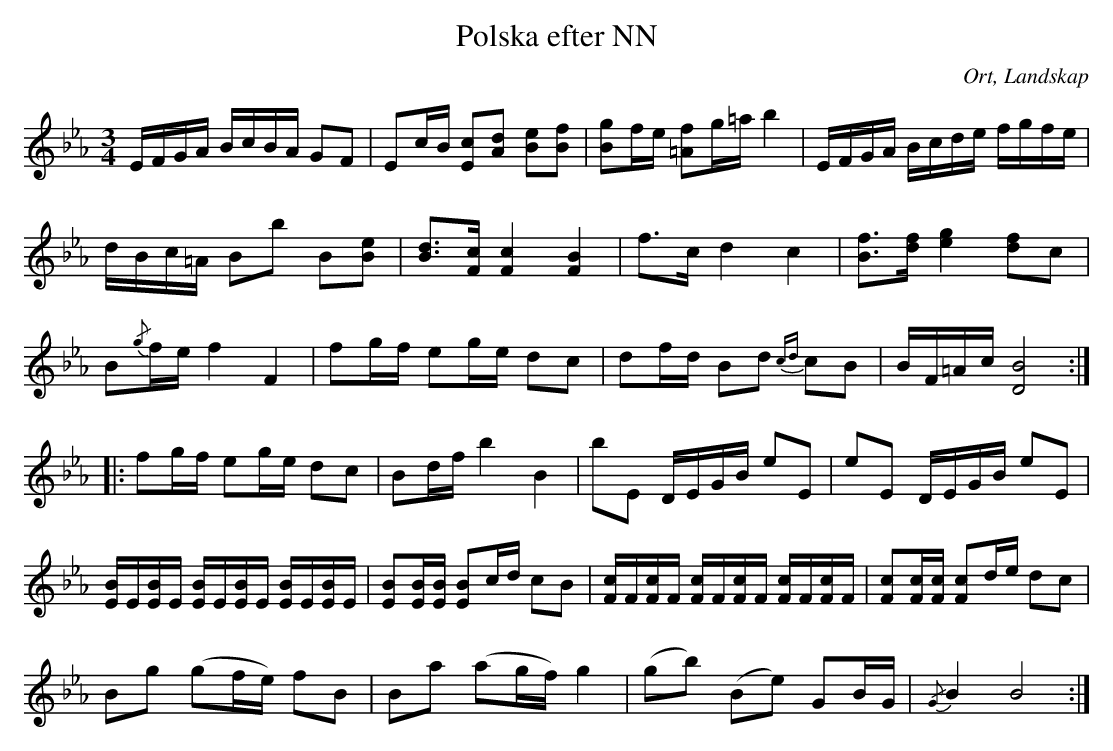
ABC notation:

X:1
T:Polska efter NN
O:Ort, Landskap
M:3/4
L:1/8
K:Eb
E/F/G/A/ B/c/B/A/ GF|Ec/B/ [Ec][Ad] [Be][Bf]|[Bg]f/e/ [=Af]g/=a/ b2|E/F/G/A/ B/c/d/e/ f/g/f/e/|
d/B/c/=A/ Bb B[Be]|[Bd]>[Fc] [F2c2] [F2B2]|f>c d2 c2|[Bf]>[df] [e2g2] [df]c|
B{/g}f/e/ f2 F2|fg/f/ eg/e/ dc|df/d/ Bd {cd}cB|B/F/=A/c/ [D4B4]:|
|:fg/f/ eg/e/ dc|Bd/f/ b2 B2|bE D/E/G/B/ eE|eE D/E/G/B/ eE|
[E/B/]E/[E/B/]E/ [E/B/]E/[E/B/]E/ [E/B/]E/[E/B/]E/|[EB][E/B/][E/B/] [EB]c/d/ cB|[F/c/]F/[F/c/]F/ [F/c/]F/[F/c/]F/ [F/c/]F/[F/c/]F/|[Fc][F/c/][F/c/] [Fc]d/e/ dc|
Bg (gf/e/) fB|Ba (ag/f/) g2|(gb) (Be) GB/G/|{/G}B2 B4:|
